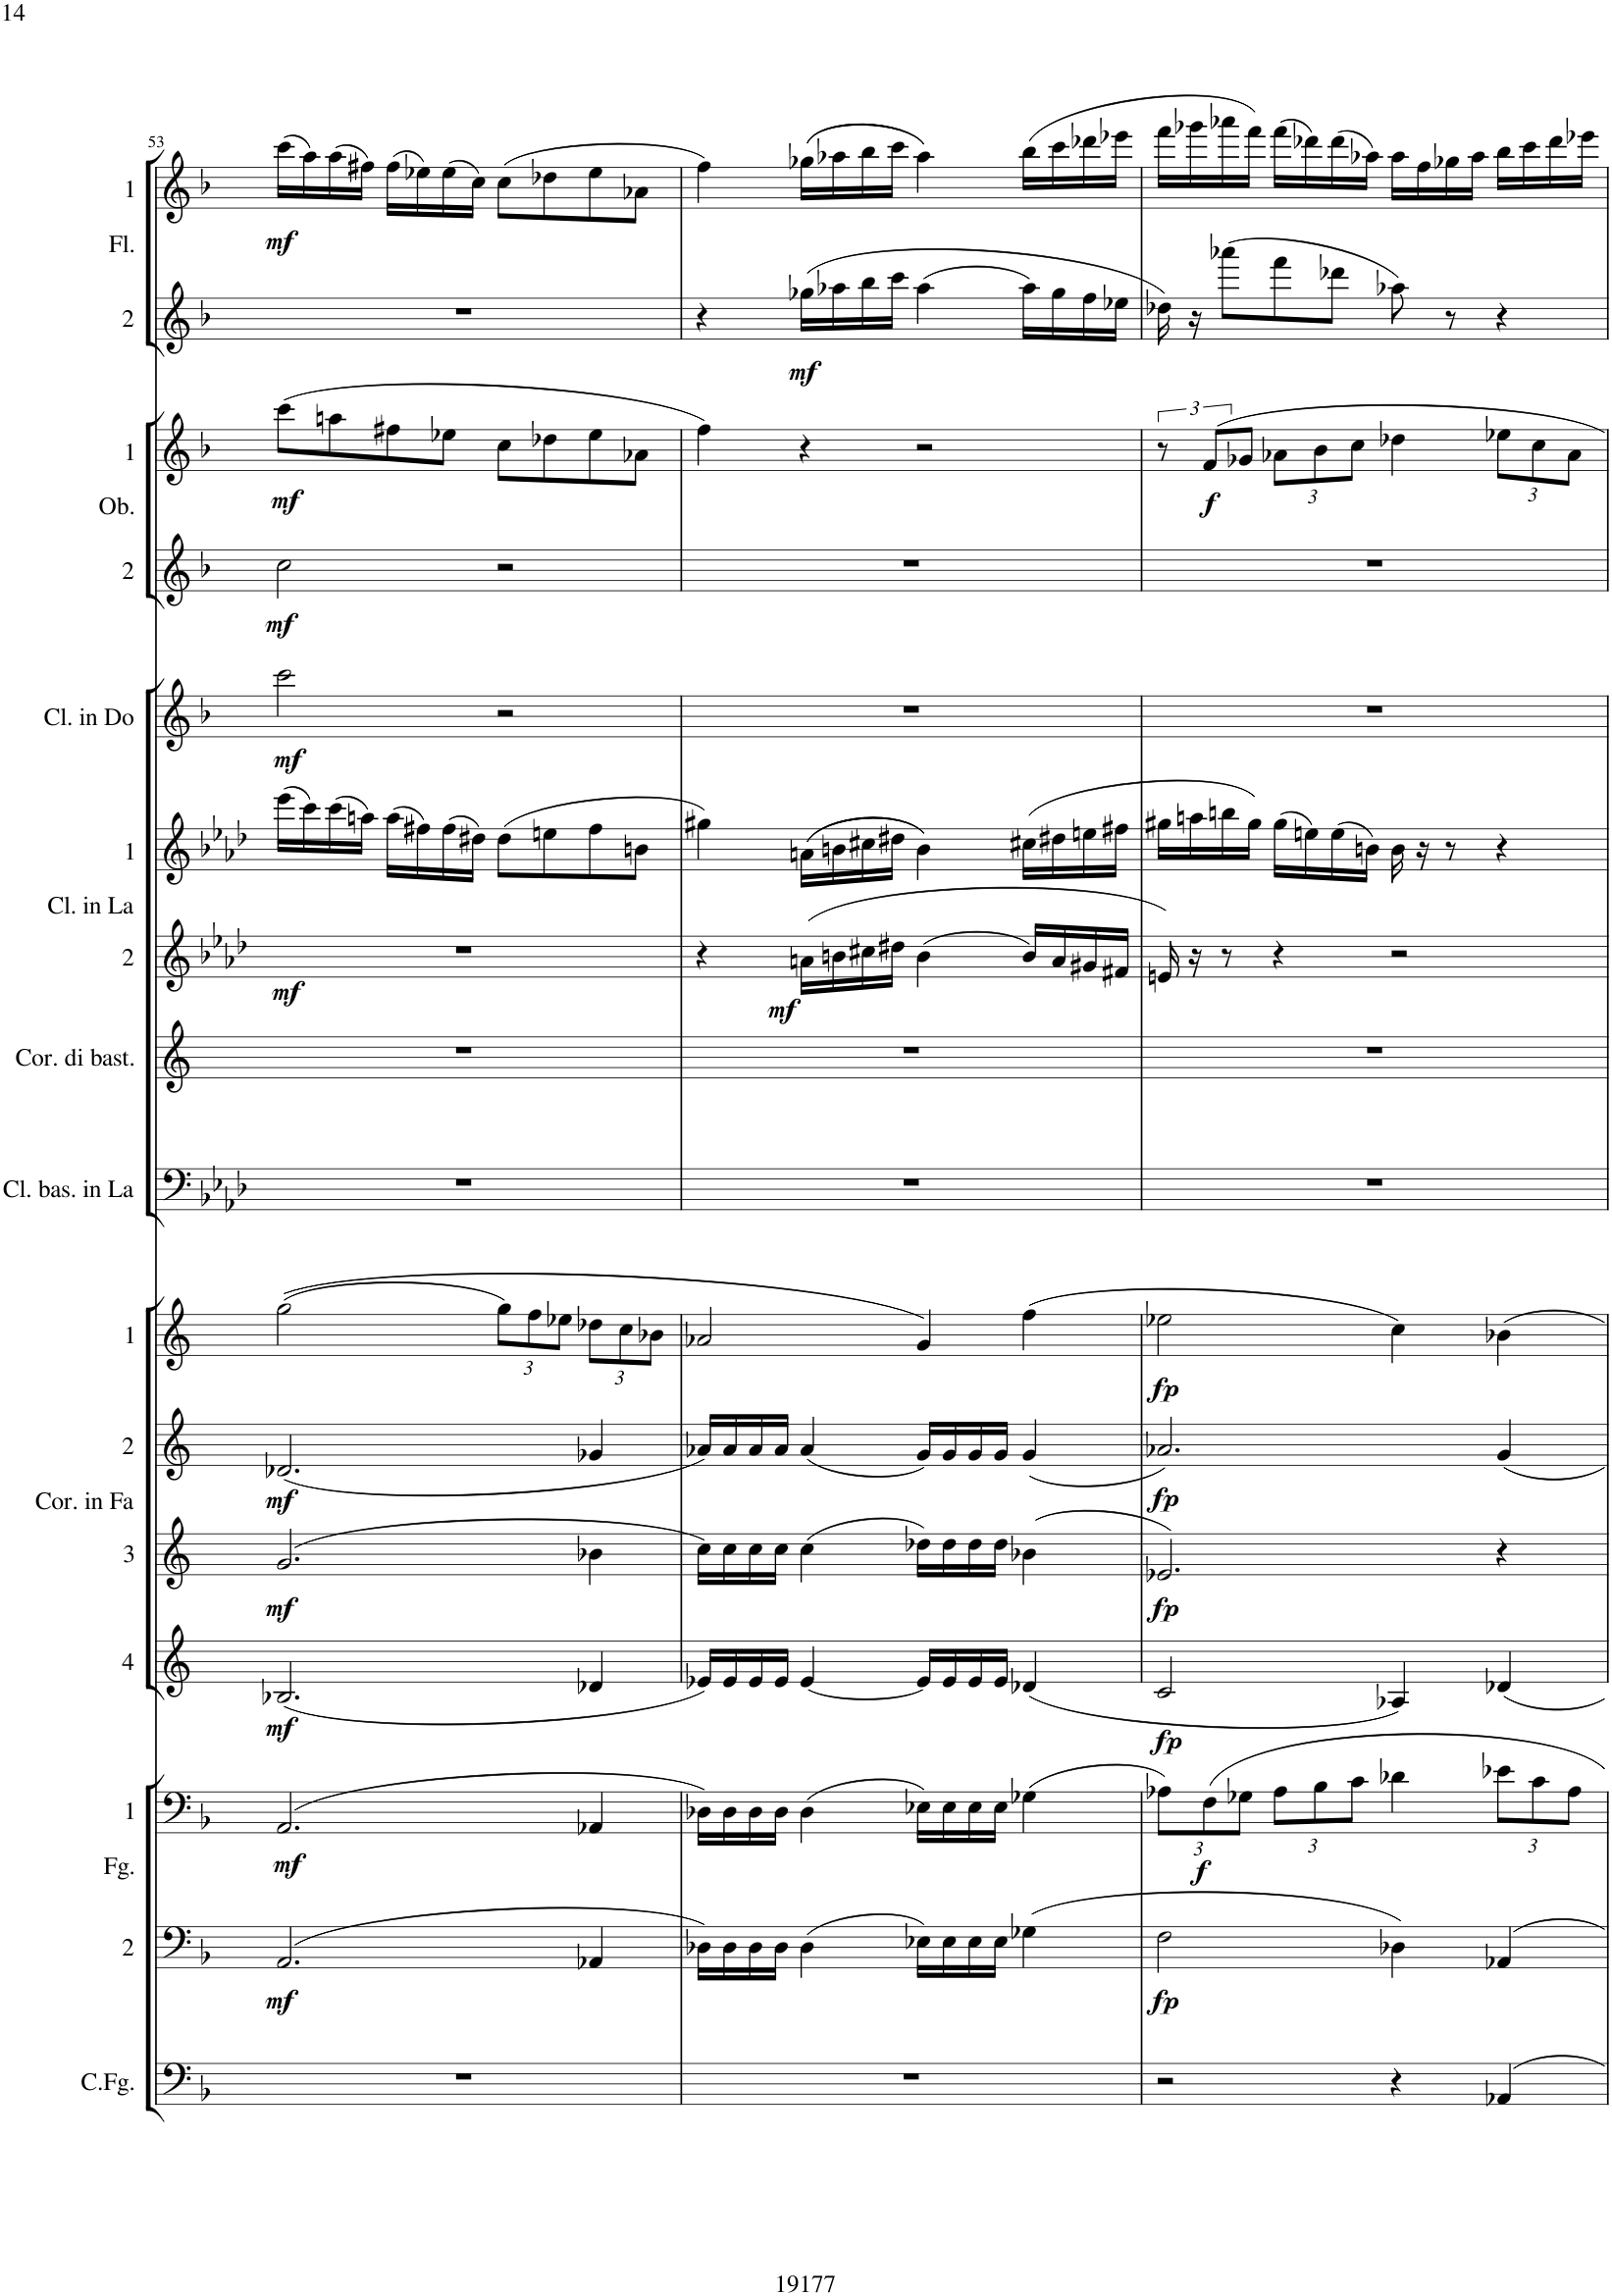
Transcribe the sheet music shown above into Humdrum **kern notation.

**kern	**kern	**dynam	**kern	**dynam	**kern	**dynam	**kern	**dynam	**kern	**dynam	**kern	**dynam	**kern	**kern	**kern	**dynam	**kern	**kern	**dynam	**kern	**dynam	**kern	**dynam	**kern	**dynam	**kern	**dynam
*part16	*part15	*part15	*part14	*part14	*part13	*part13	*part12	*part12	*part11	*part11	*part10	*part10	*part9	*part8	*part7	*part7	*part6	*part5	*part5	*part4	*part4	*part3	*part3	*part2	*part2	*part1	*part1
*staff16	*staff15	*staff15	*staff14	*staff14	*staff13	*staff13	*staff12	*staff12	*staff11	*staff11	*staff10	*staff10	*staff9	*staff8	*staff7	*staff7	*staff6	*staff5	*staff5	*staff4	*staff4	*staff3	*staff3	*staff2	*staff2	*staff1	*staff1
*I"Contrafagotto	*I"2	*	*I"1  Fagotti	*	*I"4	*	*I"3	*	*I"2  Corni in Fa	*	*I"1	*	*I"Clarinetto basso in La	*I"Corno di bassetto	*I"2	*	*I"1  Clarinetti in La	*I"Clarinetto in Do	*	*I"2	*	*I"1  Oboi	*	*I"2	*	*I"1  Flauti	*
*I'C.Fg.	*	*	*I'1  Fg.	*	*	*	*	*	*I'2  Cor. in Fa	*	*	*	*I'Cl. bas. in La	*I'Cor. di bast.	*	*	*I'1  Cl. in La	*I'Cl. in Do	*	*	*	*I'1  Ob.	*	*	*	*I'1  Fl.	*
!!LO:PB:g=z
*clefF4	*clefF4	*	*clefF4	*	*clefG2	*	*clefG2	*	*clefG2	*	*clefG2	*	*clefF4	*clefG2	*clefG2	*	*clefG2	*clefG2	*	*clefG2	*	*clefG2	*	*clefG2	*	*clefG2	*
*Trd7c12	*	*	*	*	*Trd4c7	*	*Trd4c7	*	*Trd4c7	*	*Trd4c7	*	*Trd2c3	*Trd4c7	*Trd2c3	*	*Trd2c3	*Trd1c2	*	*	*	*	*	*	*	*	*
*k[b-]	*k[b-]	*	*k[b-]	*	*k[]	*	*k[]	*	*k[]	*	*k[]	*	*k[b-e-a-d-]	*k[]	*k[b-e-a-d-]	*	*k[b-e-a-d-]	*k[b-]	*	*k[b-]	*	*k[b-]	*	*k[b-]	*	*k[b-]	*
*M4/4	*M4/4	*	*M4/4	*	*M4/4	*	*M4/4	*	*M4/4	*	*M4/4	*	*M4/4	*M4/4	*M4/4	*	*M4/4	*M4/4	*	*M4/4	*	*M4/4	*	*M4/4	*	*M4/4	*
*met(c)	*met(c)	*	*met(c)	*	*met(c)	*	*met(c)	*	*met(c)	*	*met(c)	*	*met(c)	*met(c)	*met(c)	*	*met(c)	*met(c)	*	*met(c)	*	*met(c)	*	*met(c)	*	*met(c)	*
=53	=53	=53	=53	=53	=53	=53	=53	=53	=53	=53	=53	=53	=53	=53	=53	=53	=53	=53	=53	=53	=53	=53	=53	=53	=53	=53	=53
!	!	!LO:DY:b	!	!LO:DY:b	!	!LO:DY:b	!	!LO:DY:b	!	!LO:DY:b	!	!	!	!	!	!LO:DY:b	!	!	!LO:DY:b	!	!LO:DY:b	!	!LO:DY:b	!	!	!	!LO:DY:b
1r	(2.AA/	mf	(2.AA/	mf	(2.B-X/	mf	(2.g/	mf	(2.d-X/	mf	((2gg\	.	1r	1r	1r	mf	(16eee-\LL	2ccc\	mf	2cc\	mf	(8ccc\L	mf	1r	.	(16ccc\LL	mf
.	.	.	.	.	.	.	.	.	.	.	.	.	.	.	.	.	16ccc\)	.	.	.	.	.	.	.	.	16aa\)	.
.	.	.	.	.	.	.	.	.	.	.	.	.	.	.	.	.	(16ccc\	.	.	.	.	8aan\	.	.	.	(16aa\	.
.	.	.	.	.	.	.	.	.	.	.	.	.	.	.	.	.	16aan\JJ)	.	.	.	.	.	.	.	.	16ff#X\JJ)	.
.	.	.	.	.	.	.	.	.	.	.	.	.	.	.	.	.	(16aa\LL	.	.	.	.	8ff#X\	.	.	.	(16ff#\LL	.
.	.	.	.	.	.	.	.	.	.	.	.	.	.	.	.	.	16ff#X\)	.	.	.	.	.	.	.	.	16ee-X\)	.
.	.	.	.	.	.	.	.	.	.	.	.	.	.	.	.	.	(16ff#\	.	.	.	.	8ee-X\J	.	.	.	(16ee-\	.
.	.	.	.	.	.	.	.	.	.	.	.	.	.	.	.	.	16dd#X\JJ)	.	.	.	.	.	.	.	.	16cc\JJ)	.
*	*	*	*	*	*	*	*	*	*	*	*Xbrackettup	*	*	*	*	*	*	*	*	*	*	*	*	*	*	*	*
.	.	.	.	.	.	.	.	.	.	.	12gg\L)	.	.	.	.	.	(8dd#\L	2r	.	2r	.	8cc\L	.	.	.	(8cc\L	.
.	.	.	.	.	.	.	.	.	.	.	12ff\	.	.	.	.	.	.	.	.	.	.	.	.	.	.	.	.
.	.	.	.	.	.	.	.	.	.	.	.	.	.	.	.	.	8een\	.	.	.	.	8dd-X\	.	.	.	8dd-X\	.
.	.	.	.	.	.	.	.	.	.	.	12ee-X\J	.	.	.	.	.	.	.	.	.	.	.	.	.	.	.	.
.	4AA-X/	.	4AA-X/	.	4d-X/	.	4b-X\	.	4g-X/	.	12dd-X\L	.	.	.	.	.	8ff#\	.	.	.	.	8ee-\	.	.	.	8ee-\	.
.	.	.	.	.	.	.	.	.	.	.	12cc\	.	.	.	.	.	.	.	.	.	.	.	.	.	.	.	.
.	.	.	.	.	.	.	.	.	.	.	.	.	.	.	.	.	8bn\J	.	.	.	.	8a-X\J	.	.	.	8a-X\J	.
.	.	.	.	.	.	.	.	.	.	.	12b-X\J	.	.	.	.	.	.	.	.	.	.	.	.	.	.	.	.
=54	=54	=54	=54	=54	=54	=54	=54	=54	=54	=54	=54	=54	=54	=54	=54	=54	=54	=54	=54	=54	=54	=54	=54	=54	=54	=54	=54
1r	16D-X\LL)	.	16D-X\LL)	.	16e-X/LL)	.	16cc\LL)	.	16a-X/LL)	.	2a-X/	.	1r	1r	4r	.	4gg#X\)	1r	.	1r	.	4ff\)	.	4r	.	4ff\)	.
.	16D-\	.	16D-\	.	16e-/	.	16cc\	.	16a-/	.	.	.	.	.	.	.	.	.	.	.	.	.	.	.	.	.	.
.	16D-\	.	16D-\	.	16e-/	.	16cc\	.	16a-/	.	.	.	.	.	.	.	.	.	.	.	.	.	.	.	.	.	.
.	16D-\JJ	.	16D-\JJ	.	16e-/JJ	.	16cc\JJ	.	16a-/JJ	.	.	.	.	.	.	.	.	.	.	.	.	.	.	.	.	.	.
!	!	!	!	!	!	!	!	!	!	!	!	!	!	!	!	!LO:DY:b	!	!	!	!	!	!	!	!	!LO:DY:b	!	!
.	(4D-\	.	(4D-\	.	[4e-/	.	(4cc\	.	(4a-/	.	.	.	.	.	(16an\LL	mf	((16an\LL	.	.	.	.	4r	.	(16gg-X\LL	mf	((16gg-X\LL	.
.	.	.	.	.	.	.	.	.	.	.	.	.	.	.	16bn\	.	16bn\	.	.	.	.	.	.	16aa-X\	.	16aa-X\	.
.	.	.	.	.	.	.	.	.	.	.	.	.	.	.	16cc#X\	.	16cc#X\	.	.	.	.	.	.	16bb-\	.	16bb-\	.
.	.	.	.	.	.	.	.	.	.	.	.	.	.	.	16dd#X\JJ	.	16dd#X\JJ	.	.	.	.	.	.	16ccc\JJ	.	16ccc\JJ	.
.	16E-X\LL)	.	16E-X\LL)	.	16e-/LL]	.	16dd-X\LL)	.	16g/LL)	.	4g/)	.	.	.	(4b\	.	4b\))	.	.	.	.	2r	.	(4aa-\	.	4aa-\))	.
.	16E-\	.	16E-\	.	16e-/	.	16dd-\	.	16g/	.	.	.	.	.	.	.	.	.	.	.	.	.	.	.	.	.	.
.	16E-\	.	16E-\	.	16e-/	.	16dd-\	.	16g/	.	.	.	.	.	.	.	.	.	.	.	.	.	.	.	.	.	.
.	16E-\JJ	.	16E-\JJ	.	16e-/JJ	.	16dd-\JJ	.	16g/JJ	.	.	.	.	.	.	.	.	.	.	.	.	.	.	.	.	.	.
.	(4G-X\	.	(4G-X\	.	(4d-X/	.	(4b-X\	.	(4g/	.	(4ff\	.	.	.	16b/LL)	.	(16cc#X\LL	.	.	.	.	.	.	16aa-\LL)	.	(16bb-\LL	.
.	.	.	.	.	.	.	.	.	.	.	.	.	.	.	16a/	.	16dd#X\	.	.	.	.	.	.	16gg-\	.	16ccc\	.
.	.	.	.	.	.	.	.	.	.	.	.	.	.	.	16g#X/	.	16een\	.	.	.	.	.	.	16ff\	.	16ddd-X\	.
.	.	.	.	.	.	.	.	.	.	.	.	.	.	.	16f#X/JJ	.	16ff#X\JJ	.	.	.	.	.	.	16ee-X\JJ	.	16eee-X\JJ	.
=55	=55	=55	=55	=55	=55	=55	=55	=55	=55	=55	=55	=55	=55	=55	=55	=55	=55	=55	=55	=55	=55	=55	=55	=55	=55	=55	=55
*	*	*	*Xbrackettup	*	*	*	*	*	*	*	*	*	*	*	*	*	*	*	*	*	*	*	*	*	*	*	*
!	!	!LO:DY:b	!	!	!	!LO:DY:b	!	!LO:DY:b	!	!LO:DY:b	!	!LO:DY:b	!	!	!	!	!	!	!	!	!	!	!	!	!	!	!
2r	2F\	fp	12A-X\L)	.	2c/	fp	2.e-X/)	fp	2.a-X/)	fp	2ee-X\	fp	1r	1r	16en/)	.	16gg#X\LL	1r	.	1r	.	12r	.	16dd-X\)	.	16fff\LL	.
.	.	.	.	.	.	.	.	.	.	.	.	.	.	.	16r	.	16aan\	.	.	.	.	.	.	16r	.	16ggg-X\	.
!	!	!	!	!LO:DY:b	!	!	!	!	!	!	!	!	!	!	!	!	!	!	!	!	!	!	!LO:DY:b	!	!	!	!
.	.	.	12F\	f	.	.	.	.	.	.	.	.	.	.	.	.	.	.	.	.	.	12f/L	f	.	.	.	.
.	.	.	.	.	.	.	.	.	.	.	.	.	.	.	8r	.	16bbn\	.	.	.	.	.	.	(8aaa-X\L	.	16aaa-X\	.
.	.	.	12G-X\J	.	.	.	.	.	.	.	.	.	.	.	.	.	.	.	.	.	.	12g-X/J	.	.	.	.	.
.	.	.	.	.	.	.	.	.	.	.	.	.	.	.	.	.	16gg#\JJ)	.	.	.	.	.	.	.	.	16fff\JJ)	.
*	*	*	*	*	*	*	*	*	*	*	*	*	*	*	*	*	*	*	*	*	*	*Xbrackettup	*	*	*	*	*
.	.	.	12A-\L	.	.	.	.	.	.	.	.	.	.	.	4r	.	(16gg#\LL	.	.	.	.	12a-X\L	.	8fff\	.	(16fff\LL	.
.	.	.	.	.	.	.	.	.	.	.	.	.	.	.	.	.	16een\)	.	.	.	.	.	.	.	.	16ddd-X\)	.
.	.	.	12B-\	.	.	.	.	.	.	.	.	.	.	.	.	.	.	.	.	.	.	12b-\	.	.	.	.	.
.	.	.	.	.	.	.	.	.	.	.	.	.	.	.	.	.	(16ee\	.	.	.	.	.	.	8ddd-X\J	.	(16ddd-\	.
.	.	.	12c\J	.	.	.	.	.	.	.	.	.	.	.	.	.	.	.	.	.	.	12cc\J	.	.	.	.	.
.	.	.	.	.	.	.	.	.	.	.	.	.	.	.	.	.	16bn\JJ)	.	.	.	.	.	.	.	.	16aa-X\JJ)	.
4r	4D-X\)	.	4d-X\	.	4A-X/)	.	.	.	.	.	4cc\)	.	.	.	2r	.	16b\	.	.	.	.	4dd-X\	.	8aa-X\)	.	16aa-\LL	.
.	.	.	.	.	.	.	.	.	.	.	.	.	.	.	.	.	16r	.	.	.	.	.	.	.	.	16ff\	.
.	.	.	.	.	.	.	.	.	.	.	.	.	.	.	.	.	8r	.	.	.	.	.	.	8r	.	16gg-X\	.
.	.	.	.	.	.	.	.	.	.	.	.	.	.	.	.	.	.	.	.	.	.	.	.	.	.	16aa-\JJ	.
4AA-X/	4AA-X/	.	12e-X\L	.	4d-X/	.	4r	.	4g/	.	4b-X\	.	.	.	.	.	4r	.	.	.	.	12ee-X\L	.	4r	.	16bb-\LL	.
.	.	.	.	.	.	.	.	.	.	.	.	.	.	.	.	.	.	.	.	.	.	.	.	.	.	16ccc\	.
.	.	.	12c\	.	.	.	.	.	.	.	.	.	.	.	.	.	.	.	.	.	.	12cc\	.	.	.	.	.
.	.	.	.	.	.	.	.	.	.	.	.	.	.	.	.	.	.	.	.	.	.	.	.	.	.	16ddd-\	.
.	.	.	12A-\J	.	.	.	.	.	.	.	.	.	.	.	.	.	.	.	.	.	.	12a-\J	.	.	.	.	.
.	.	.	.	.	.	.	.	.	.	.	.	.	.	.	.	.	.	.	.	.	.	.	.	.	.	16eee-X\JJ	.
=	=	=	=	=	=	=	=	=	=	=	=	=	=	=	=	=	=	=	=	=	=	=	=	=	=	=	=
*-	*-	*-	*-	*-	*-	*-	*-	*-	*-	*-	*-	*-	*-	*-	*-	*-	*-	*-	*-	*-	*-	*-	*-	*-	*-	*-	*-
